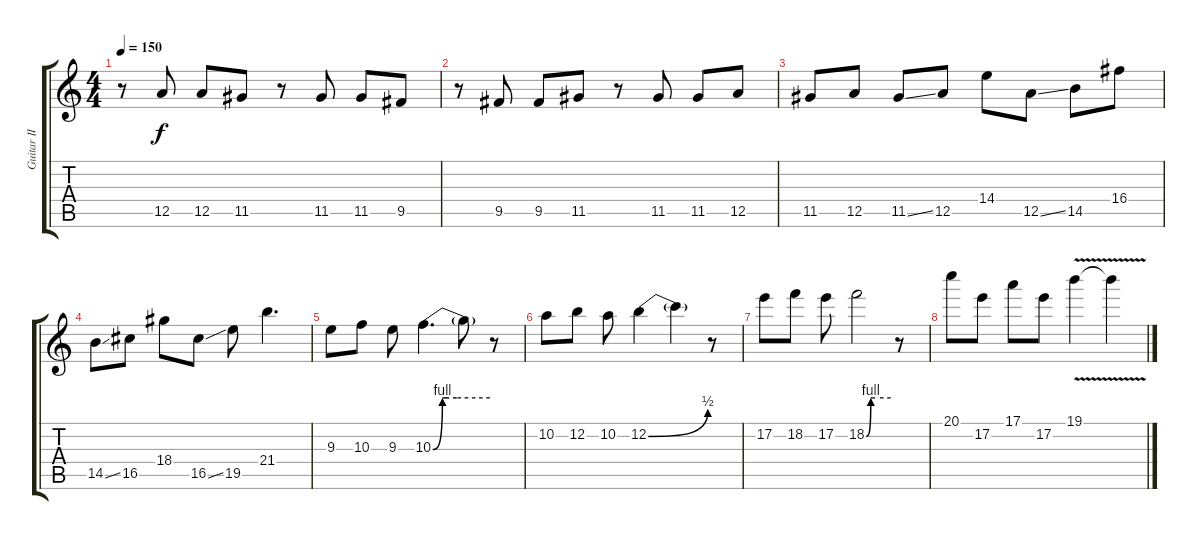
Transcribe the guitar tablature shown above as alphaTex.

\track ("Guitar II" "Guitar II") {instrument distortionguitar}
\staff {score tabs}
\tuning (E4 B3 G3 D3 A2 D2) {hide}
\ts (4 4)
\tempo 150
\clef g2
\ks c
r.8{dy f} 12.5.8 12.5.8 11.5.8 r.8 11.5.8 11.5.8 9.5.8 |
r.8 9.5.8 9.5.8 11.5.8 r.8 11.5.8 11.5.8 12.5.8 |
11.5.8 12.5.8 11.5{ss}.8 12.5.8 14.4.8 12.5{ss}.8 14.5.8 16.4.8 |
14.5{ss}.8 16.5.8 18.4.8 16.5{ss}.8 19.5.8 21.4.4{d} |
9.3.8 10.3.8 9.3.8 10.3{be (custom 0 0 10 4 17 4 25 4 60 4)}.4{d} 10.3{t}.8 r.8 |
10.2.8 12.2.8 10.2.8 12.2{be (bend 0 0 60 2)}.4 12.2{t}.4 r.8 |
17.2.8 18.2.8 17.2.8 18.2{be (custom 0 0 11 4 15 4 21 4 60 4)}.2 r.8 |
20.1.8 17.2.8 17.1.8 17.2.8 19.1{v}.4 19.1{t}.4
